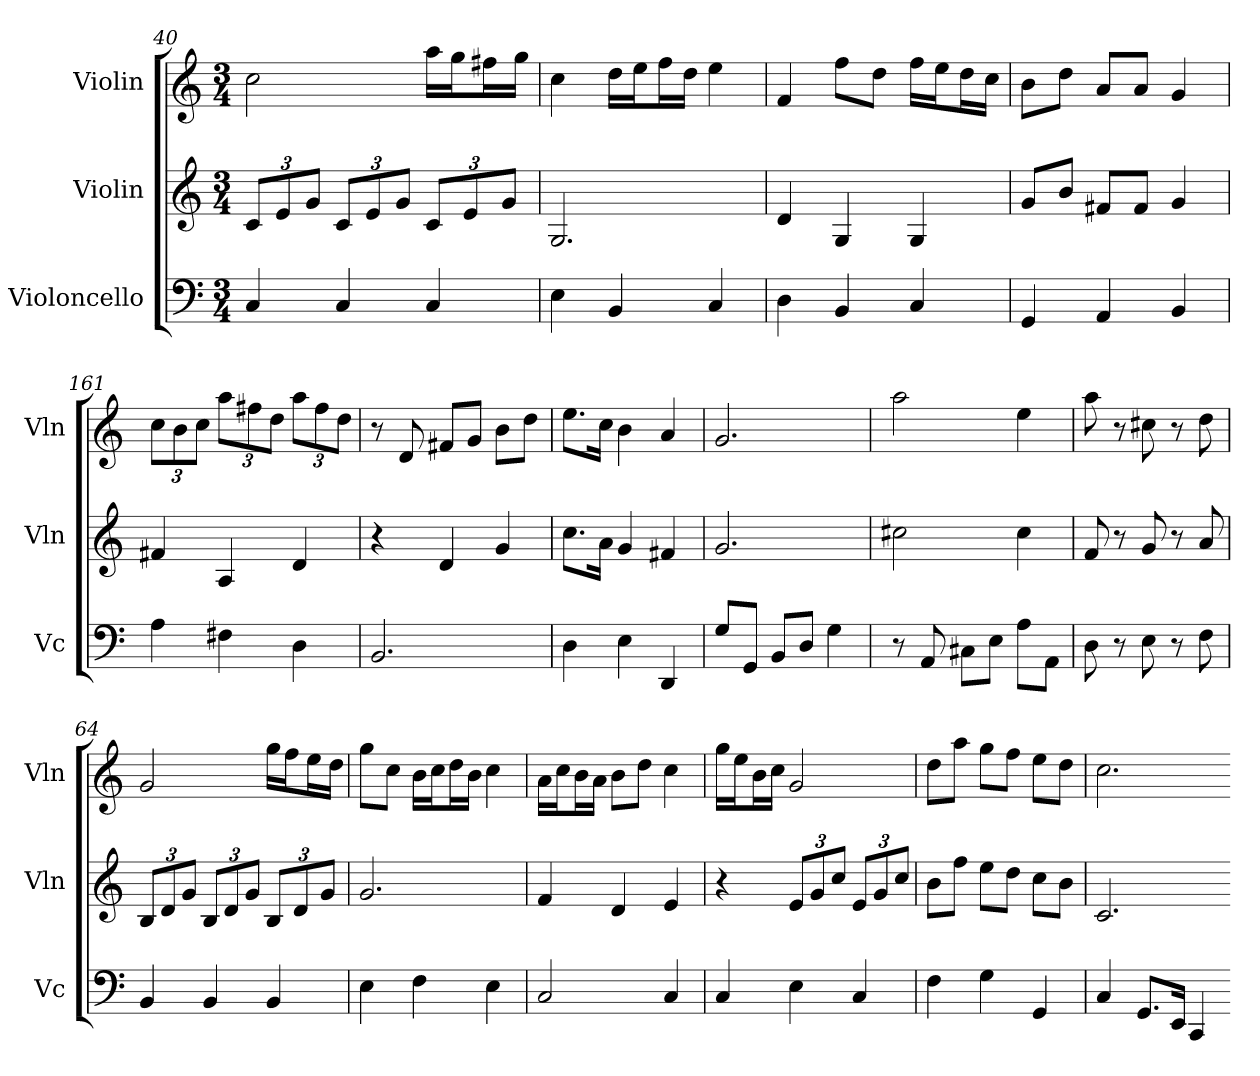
**kern	**kern	**kern
*part3	*part2	*part1
*staff3	*staff2	*staff1
*I"Violoncello	*I"Violin	*I"Violin
*I'Vc	*I'Vln	*I'Vln
*k[]	*k[]	*k[]
*M3/4	*M3/4	*M3/4
*MM120	*MM120	*MM120
=40	=40	=40
4C	12cL	2cc
.	12e	.
.	12gJ	.
4C	12cL	.
.	12e	.
.	12gJ	.
4C	12cL	16aaLL
.	.	16ggJ
.	12e	.
.	.	16ff#XL
.	12gJ	.
.	.	16ggJJ
=95	=95	=95
4E	2.G	4cc
4BB	.	16ddLL
.	.	16eeJ
.	.	16ffL
.	.	16ddJJ
4C	.	4ee
=10	=10	=10
4D	4d	4f
4BB	4G	8ffL
.	.	8ddJ
4C	4G	16ffLL
.	.	16eeJ
.	.	16ddL
.	.	16ccJJ
=103	=103	=103
4GG	8gL	8bL
.	8bJ	8ddJ
4AA	8f#XL	8aL
.	8f#J	8aJ
4BB	4g	4g
=161	=161	=161
4A	4f#X	12ccL
.	.	12b
.	.	12ccJ
4F#X	4A	12aaL
.	.	12ff#X
.	.	12ddJ
4D	4d	12aaL
.	.	12ff#
.	.	12ddJ
=2	=2	=2
2.BB	4r	8r
.	.	8d
.	4d	8f#XL
.	.	8gJ
.	4g	8bL
.	.	8ddJ
=36	=36	=36
4D	8.ccL	8.eeL
.	16aJk	16ccJk
4E	4g	4b
4DD	4f#X	4a
=127	=127	=127
8GL	2.g	2.g
8GGJ	.	.
8BBL	.	.
8DJ	.	.
4G	.	.
=70	=70	=70
8r	2cc#X	2aa
8AA	.	.
8C#XL	.	.
8EJ	.	.
8AL	4cc#	4ee
8AAJ	.	.
=39	=39	=39
8D	8f	8aa
8r	8r	8r
8E	8g	8cc#X
8r	8r	8r
8F	8a	8dd
=64	=64	=64
4BB	12BL	2g
.	12d	.
.	12gJ	.
4BB	12BL	.
.	12d	.
.	12gJ	.
4BB	12BL	16ggLL
.	.	16ffJ
.	12d	.
.	.	16eeL
.	12gJ	.
.	.	16ddJJ
=34	=34	=34
4E	2.g	8ggL
.	.	8ccJ
4F	.	16bLL
.	.	16ccJ
.	.	16ddL
.	.	16bJJ
4E	.	4cc
=43	=43	=43
2C	4f	16aLL
.	.	16ccJ
.	.	16bL
.	.	16aJJ
.	4d	8bL
.	.	8ddJ
4C	4e	4cc
=18	=18	=18
4C	4r	16ggLL
.	.	16eeJ
.	.	16bL
.	.	16ccJJ
4E	12eL	2g
.	12g	.
.	12ccJ	.
4C	12eL	.
.	12g	.
.	12ccJ	.
=72	=72	=72
4F	8bL	8ddL
.	8ffJ	8aaJ
4G	8eeL	8ggL
.	8ddJ	8ffJ
4GG	8ccL	8eeL
.	8bJ	8ddJ
=151	=151	=151
4C	2.c	2.cc
8.GGL	.	.
16EEJk	.	.
4CC	.	.
=-	=-	=-
*-	*-	*-
